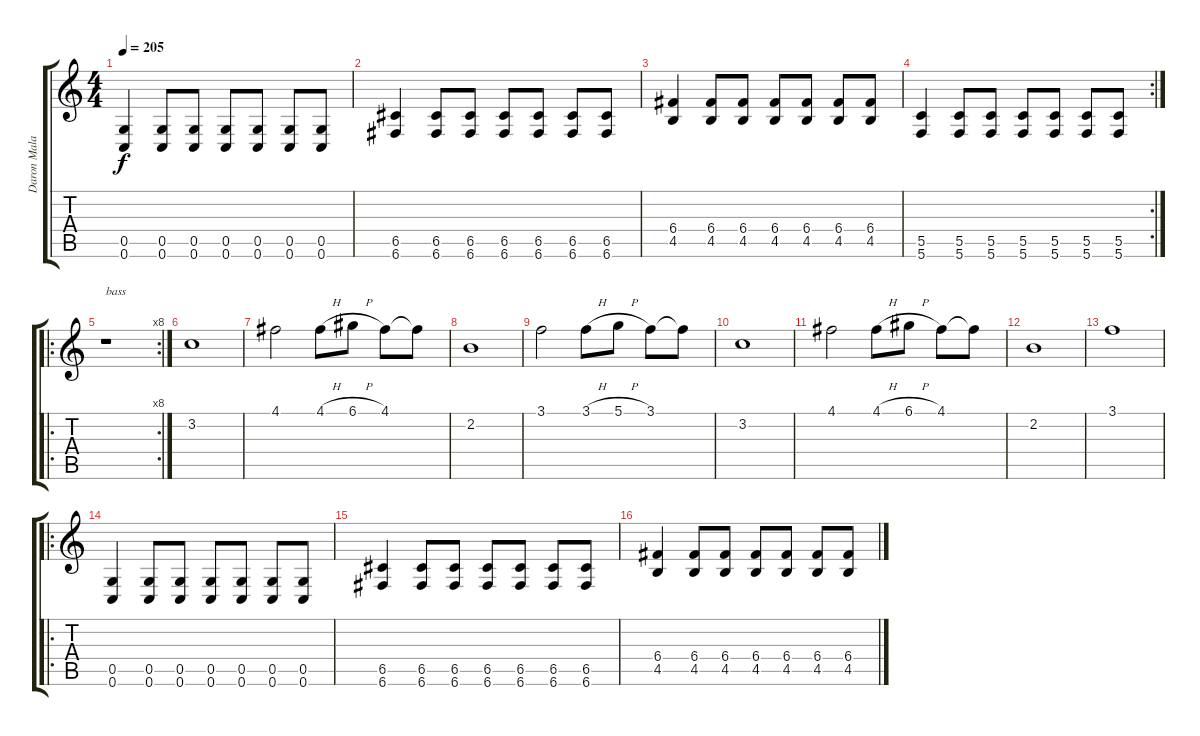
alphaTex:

\track ("Daron Malakian" "Daron Mala") {instrument distortionguitar}
\staff {score tabs}
\tuning (D4 A3 F3 C3 G2 C2) {hide}
\ts (4 4)
\tempo 205
\clef g2
\ks c
(0.5 0.6).4{dy f instrument distortionguitar} (0.5 0.6).8 (0.5 0.6).8 (0.5 0.6).8 (0.5 0.6).8 (0.5 0.6).8 (0.5 0.6).8 |
(6.5 6.6).4 (6.5 6.6).8 (6.5 6.6).8 (6.5 6.6).8 (6.5 6.6).8 (6.5 6.6).8 (6.5 6.6).8 |
(6.4 4.5).4 (6.4 4.5).8 (6.4 4.5).8 (6.4 4.5).8 (6.4 4.5).8 (6.4 4.5).8 (6.4 4.5).8 |
\rc 2
(5.5 5.6).4 (5.5 5.6).8 (5.5 5.6).8 (5.5 5.6).8 (5.5 5.6).8 (5.5 5.6).8 (5.5 5.6).8 |
\ro
\rc 8
r.1{txt "bass"} |
3.2.1 |
4.1.2 4.1{h}.8 6.1{h}.8 4.1.8 4.1{t}.8 |
2.2.1 |
3.1.2 3.1{h}.8 5.1{h}.8 3.1.8 3.1{t}.8 |
3.2.1 |
4.1.2 4.1{h}.8 6.1{h}.8 4.1.8 4.1{t}.8 |
2.2.1 |
3.1.1 |
\ro
(0.5 0.6).4 (0.5 0.6).8 (0.5 0.6).8 (0.5 0.6).8 (0.5 0.6).8 (0.5 0.6).8 (0.5 0.6).8 |
(6.5 6.6).4 (6.5 6.6).8 (6.5 6.6).8 (6.5 6.6).8 (6.5 6.6).8 (6.5 6.6).8 (6.5 6.6).8 |
(6.4 4.5).4 (6.4 4.5).8 (6.4 4.5).8 (6.4 4.5).8 (6.4 4.5).8 (6.4 4.5).8 (6.4 4.5).8
